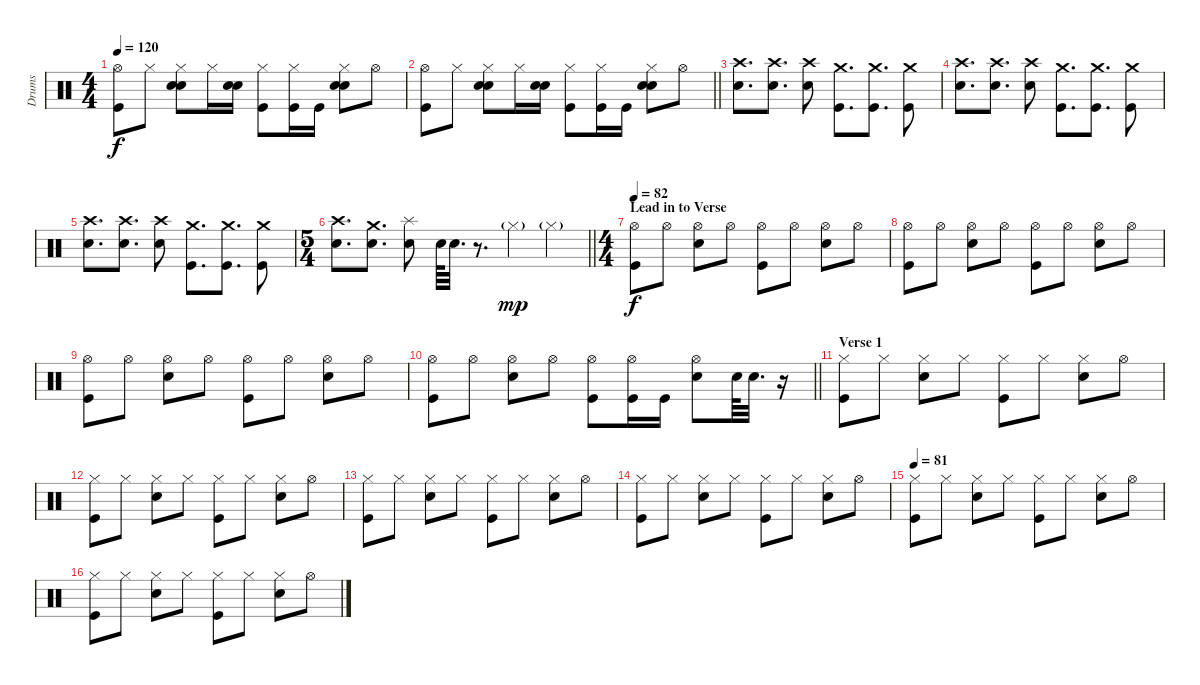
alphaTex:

\track ("Drums" "Drums") {instrument percussion}
\staff {score}
\articulation defaults
\ts (4 4)
\tempo 120
\clef neutral
\ks c
("Hi-Hat (open)" "Kick (hit)").8{dy f} "Hi-Hat (closed)".8 ("Hi-Hat (closed)" "Electric Snare (hit)" "Snare (hit) 2").8 "Hi-Hat (closed)".16 ("Electric Snare (hit)" "Snare (hit) 2").16 ("Hi-Hat (closed)" "Kick (hit)").8 ("Hi-Hat (closed)" "Kick (hit)").16 "Kick (hit)".16 ("Hi-Hat (closed)" "Electric Snare (hit)" "Snare (hit) 2").8 "Hi-Hat (open)".8 |
\barLineRight lightlight
("Hi-Hat (open)" "Kick (hit)").8 "Hi-Hat (closed)".8 ("Hi-Hat (closed)" "Electric Snare (hit)" "Snare (hit) 2").8 "Hi-Hat (closed)".16 ("Electric Snare (hit)" "Snare (hit) 2").16 ("Hi-Hat (closed)" "Kick (hit)").8 ("Hi-Hat (closed)" "Kick (hit)").16 "Kick (hit)".16 ("Hi-Hat (closed)" "Electric Snare (hit)" "Snare (hit) 2").8 "Hi-Hat (open)".8 |
("Crash high (hit)" "Snare (hit) 2").8{d} ("Crash high (hit)" "Snare (hit) 2").8{d} ("Crash high (hit)" "Snare (hit) 2").8 ("Crash medium (hit)" "Kick (hit)").8{d} ("Crash medium (hit)" "Kick (hit)").8{d} ("Crash medium (hit)" "Kick (hit)").8 |
("Crash high (hit)" "Snare (hit) 2").8{d} ("Crash high (hit)" "Snare (hit) 2").8{d} ("Crash high (hit)" "Snare (hit) 2").8 ("Crash medium (hit)" "Kick (hit)").8{d} ("Crash medium (hit)" "Kick (hit)").8{d} ("Crash medium (hit)" "Kick (hit)").8 |
("Crash high (hit)" "Snare (hit) 2").8{d} ("Crash high (hit)" "Snare (hit) 2").8{d} ("Crash high (hit)" "Snare (hit) 2").8 ("Crash medium (hit)" "Kick (hit)").8{d} ("Crash medium (hit)" "Kick (hit)").8{d} ("Crash medium (hit)" "Kick (hit)").8 |
\ts (5 4)
\barLineRight lightlight
("Crash high (hit)" "Snare (hit) 2").8{d} ("Crash medium (hit)" "Snare (hit) 2").8{d} ("Splash (hit)" "Snare (hit) 2").8 "Snare (hit) 2".64 "Snare (hit) 2".32{d} r.8{d} "Hi-Hat (closed)"{g}.4{dy mp} "Hi-Hat (closed)"{g}.4 |
\ts (4 4)
\section ("" "Lead in to Verse")
\tempo 82
("Hi-Hat (open)" "Kick (hit)").8{dy f} "Hi-Hat (open)".8 ("Hi-Hat (open)" "Snare (hit) 2").8 "Hi-Hat (open)".8 ("Hi-Hat (open)" "Kick (hit)").8 "Hi-Hat (open)".8 ("Hi-Hat (open)" "Snare (hit) 2").8 "Hi-Hat (open)".8 |
("Hi-Hat (open)" "Kick (hit)").8 "Hi-Hat (open)".8 ("Hi-Hat (open)" "Snare (hit) 2").8 "Hi-Hat (open)".8 ("Hi-Hat (open)" "Kick (hit)").8 "Hi-Hat (open)".8 ("Hi-Hat (open)" "Snare (hit) 2").8 "Hi-Hat (open)".8 |
("Hi-Hat (open)" "Kick (hit)").8 "Hi-Hat (open)".8 ("Hi-Hat (open)" "Snare (hit) 2").8 "Hi-Hat (open)".8 ("Hi-Hat (open)" "Kick (hit)").8 "Hi-Hat (open)".8 ("Hi-Hat (open)" "Snare (hit) 2").8 "Hi-Hat (open)".8 |
\barLineRight lightlight
("Hi-Hat (open)" "Kick (hit)").8 "Hi-Hat (open)".8 ("Hi-Hat (open)" "Snare (hit) 2").8 "Hi-Hat (open)".8 ("Hi-Hat (open)" "Kick (hit)").8 ("Hi-Hat (open)" "Kick (hit)").16 "Kick (hit)".16 ("Hi-Hat (open)" "Snare (hit) 2").8 "Snare (hit) 2".64 "Snare (hit) 2".32{d} r.16 |
\section ("" "Verse 1")
("Hi-Hat (closed)" "Kick (hit)").8 "Hi-Hat (closed)".8 ("Hi-Hat (closed)" "Snare (hit) 2").8 "Hi-Hat (closed)".8 ("Hi-Hat (closed)" "Kick (hit)").8 "Hi-Hat (closed)".8 ("Hi-Hat (closed)" "Snare (hit) 2").8 "Hi-Hat (open)".8 |
("Hi-Hat (closed)" "Kick (hit)").8 "Hi-Hat (closed)".8 ("Hi-Hat (closed)" "Snare (hit) 2").8 "Hi-Hat (closed)".8 ("Hi-Hat (closed)" "Kick (hit)").8 "Hi-Hat (closed)".8 ("Hi-Hat (closed)" "Snare (hit) 2").8 "Hi-Hat (open)".8 |
("Hi-Hat (closed)" "Kick (hit)").8 "Hi-Hat (closed)".8 ("Hi-Hat (closed)" "Snare (hit) 2").8 "Hi-Hat (closed)".8 ("Hi-Hat (closed)" "Kick (hit)").8 "Hi-Hat (closed)".8 ("Hi-Hat (closed)" "Snare (hit) 2").8 "Hi-Hat (open)".8 |
("Hi-Hat (closed)" "Kick (hit)").8 "Hi-Hat (closed)".8 ("Hi-Hat (closed)" "Snare (hit) 2").8 "Hi-Hat (closed)".8 ("Hi-Hat (closed)" "Kick (hit)").8 "Hi-Hat (closed)".8 ("Hi-Hat (closed)" "Snare (hit) 2").8 "Hi-Hat (open)".8 |
\tempo 81
("Hi-Hat (closed)" "Kick (hit)").8 "Hi-Hat (closed)".8 ("Hi-Hat (closed)" "Snare (hit) 2").8 "Hi-Hat (closed)".8 ("Hi-Hat (closed)" "Kick (hit)").8 "Hi-Hat (closed)".8 ("Hi-Hat (closed)" "Snare (hit) 2").8 "Hi-Hat (open)".8 |
("Hi-Hat (closed)" "Kick (hit)").8 "Hi-Hat (closed)".8 ("Hi-Hat (closed)" "Snare (hit) 2").8 "Hi-Hat (closed)".8 ("Hi-Hat (closed)" "Kick (hit)").8 "Hi-Hat (closed)".8 ("Hi-Hat (closed)" "Snare (hit) 2").8 "Hi-Hat (open)".8
